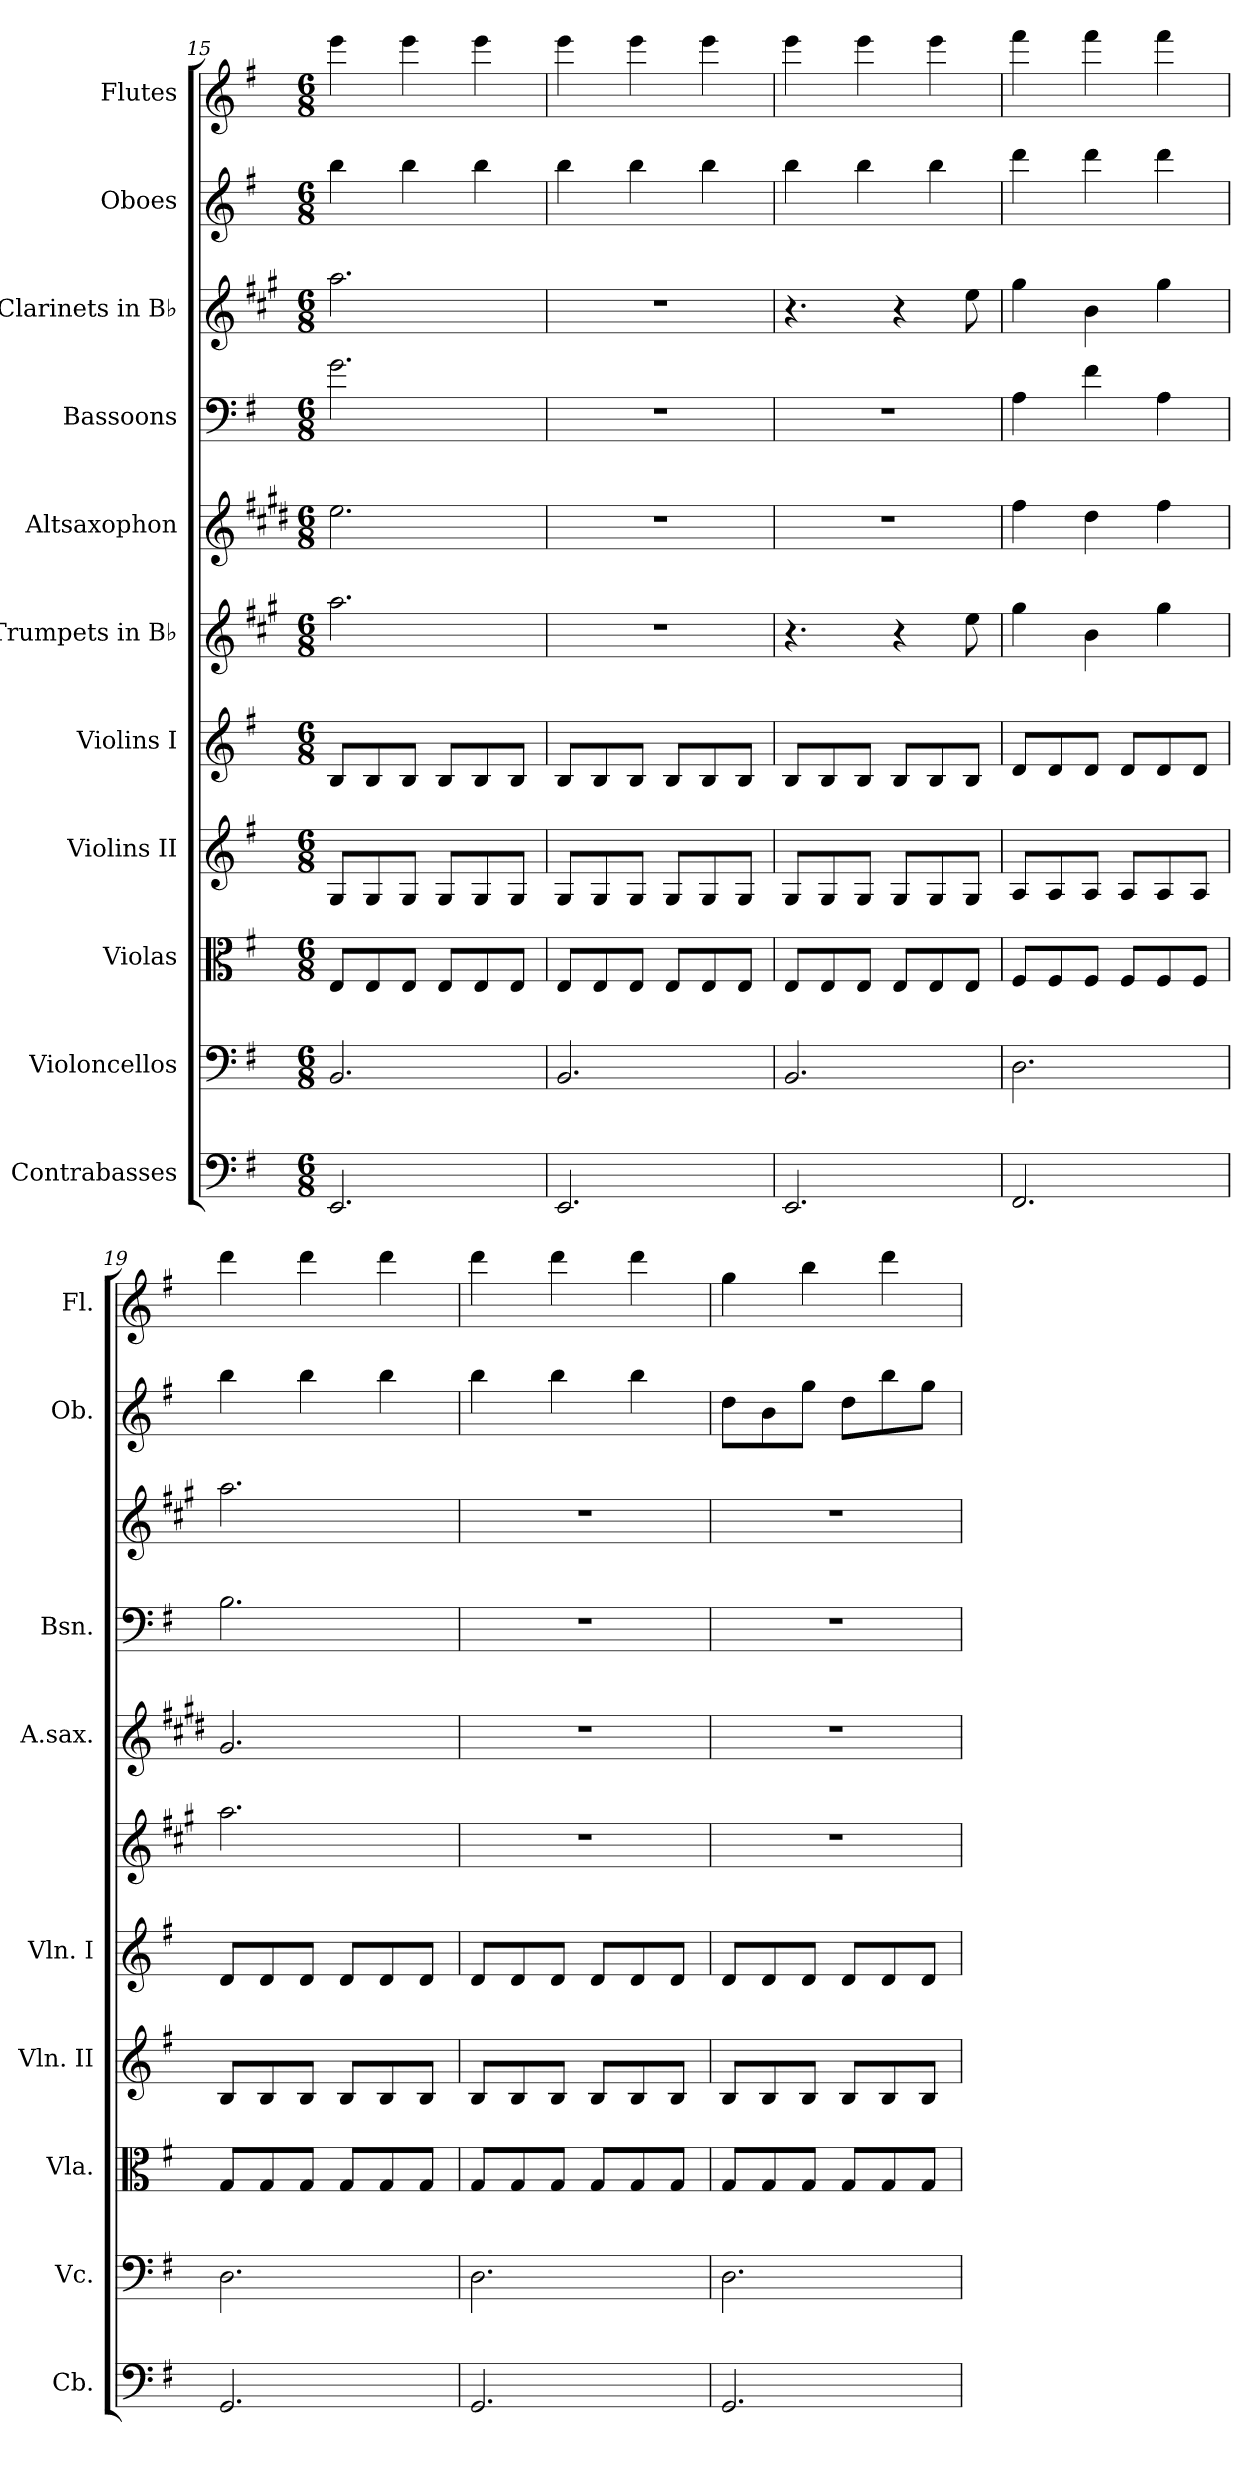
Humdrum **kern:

**kern	**kern	**kern	**kern	**kern	**kern	**kern	**kern	**kern	**kern	**kern
*part11	*part10	*part9	*part8	*part7	*part6	*part5	*part4	*part3	*part2	*part1
*staff11	*staff10	*staff9	*staff8	*staff7	*staff6	*staff5	*staff4	*staff3	*staff2	*staff1
*I"Contrabasses	*I"Violoncellos	*I"Violas	*I"Violins II	*I"Violins I	*I"Trumpets in B♭	*I"Altsaxophon	*I"Bassoons	*I"Clarinets in B♭	*I"Oboes	*I"Flutes
*I'Cb.	*I'Vc.	*I'Vla.	*I'Vln. II	*I'Vln. I	*	*I'A.sax.	*I'Bsn.	*	*I'Ob.	*I'Fl.
*clefF4	*clefF4	*clefC3	*clefG2	*clefG2	*clefG2	*clefG2	*clefF4	*clefG2	*clefG2	*clefG2
*ITrd7c12	*	*	*	*	*ITrd1c2	*ITrd5c9	*	*ITrd1c2	*	*
*k[f#]	*k[f#]	*k[f#]	*k[f#]	*k[f#]	*k[f#]	*k[f#]	*k[f#]	*k[f#]	*k[f#]	*k[f#]
*M6/8	*M6/8	*M6/8	*M6/8	*M6/8	*M6/8	*M6/8	*M6/8	*M6/8	*M6/8	*M6/8
=15	=15	=15	=15	=15	=15	=15	=15	=15	=15	=15
2.EEE/	2.BB/	8E/L	8G/L	8B/L	2.gg\	2.g\	2.g\	2.gg\	4bb\	4eee\
.	.	8E/	8G/	8B/	.	.	.	.	.	.
.	.	8E/J	8G/J	8B/J	.	.	.	.	4bb\	4eee\
.	.	8E/L	8G/L	8B/L	.	.	.	.	.	.
.	.	8E/	8G/	8B/	.	.	.	.	4bb\	4eee\
.	.	8E/J	8G/J	8B/J	.	.	.	.	.	.
!!LO:PB:g=z
=16	=16	=16	=16	=16	=16	=16	=16	=16	=16	=16
2.EEE/	2.BB/	8E/L	8G/L	8B/L	2.r	2.r	2.r	2.r	4bb\	4eee\
.	.	8E/	8G/	8B/	.	.	.	.	.	.
.	.	8E/J	8G/J	8B/J	.	.	.	.	4bb\	4eee\
.	.	8E/L	8G/L	8B/L	.	.	.	.	.	.
.	.	8E/	8G/	8B/	.	.	.	.	4bb\	4eee\
.	.	8E/J	8G/J	8B/J	.	.	.	.	.	.
=17	=17	=17	=17	=17	=17	=17	=17	=17	=17	=17
2.EEE/	2.BB/	8E/L	8G/L	8B/L	4.r	2.r	2.r	4.r	4bb\	4eee\
.	.	8E/	8G/	8B/	.	.	.	.	.	.
.	.	8E/J	8G/J	8B/J	.	.	.	.	4bb\	4eee\
.	.	8E/L	8G/L	8B/L	4r	.	.	4r	.	.
.	.	8E/	8G/	8B/	.	.	.	.	4bb\	4eee\
.	.	8E/J	8G/J	8B/J	8dd\	.	.	8dd\	.	.
=18	=18	=18	=18	=18	=18	=18	=18	=18	=18	=18
2.FFF#/	2.D\	8F#/L	8A/L	8d/L	4ff#\	4a\	4A\	4ff#\	4ddd\	4fff#\
.	.	8F#/	8A/	8d/	.	.	.	.	.	.
.	.	8F#/J	8A/J	8d/J	4a\	4f#\	4f#\	4a\	4ddd\	4fff#\
.	.	8F#/L	8A/L	8d/L	.	.	.	.	.	.
.	.	8F#/	8A/	8d/	4ff#\	4a\	4A\	4ff#\	4ddd\	4fff#\
.	.	8F#/J	8A/J	8d/J	.	.	.	.	.	.
=19	=19	=19	=19	=19	=19	=19	=19	=19	=19	=19
2.GGG/	2.D\	8G/L	8B/L	8d/L	2.gg\	2.B/	2.B\	2.gg\	4bb\	4ddd\
.	.	8G/	8B/	8d/	.	.	.	.	.	.
.	.	8G/J	8B/J	8d/J	.	.	.	.	4bb\	4ddd\
.	.	8G/L	8B/L	8d/L	.	.	.	.	.	.
.	.	8G/	8B/	8d/	.	.	.	.	4bb\	4ddd\
.	.	8G/J	8B/J	8d/J	.	.	.	.	.	.
=20	=20	=20	=20	=20	=20	=20	=20	=20	=20	=20
2.GGG/	2.D\	8G/L	8B/L	8d/L	2.r	2.r	2.r	2.r	4bb\	4ddd\
.	.	8G/	8B/	8d/	.	.	.	.	.	.
.	.	8G/J	8B/J	8d/J	.	.	.	.	4bb\	4ddd\
.	.	8G/L	8B/L	8d/L	.	.	.	.	.	.
.	.	8G/	8B/	8d/	.	.	.	.	4bb\	4ddd\
.	.	8G/J	8B/J	8d/J	.	.	.	.	.	.
!!LO:PB:g=z
=21	=21	=21	=21	=21	=21	=21	=21	=21	=21	=21
2.GGG/	2.D\	8G/L	8B/L	8d/L	2.r	2.r	2.r	2.r	8dd\L	4gg\
.	.	8G/	8B/	8d/	.	.	.	.	8b\	.
.	.	8G/J	8B/J	8d/J	.	.	.	.	8gg\J	4bb\
.	.	8G/L	8B/L	8d/L	.	.	.	.	8dd\L	.
.	.	8G/	8B/	8d/	.	.	.	.	8bb\	4ddd\
.	.	8G/J	8B/J	8d/J	.	.	.	.	8gg\J	.
=	=	=	=	=	=	=	=	=	=	=
*-	*-	*-	*-	*-	*-	*-	*-	*-	*-	*-
